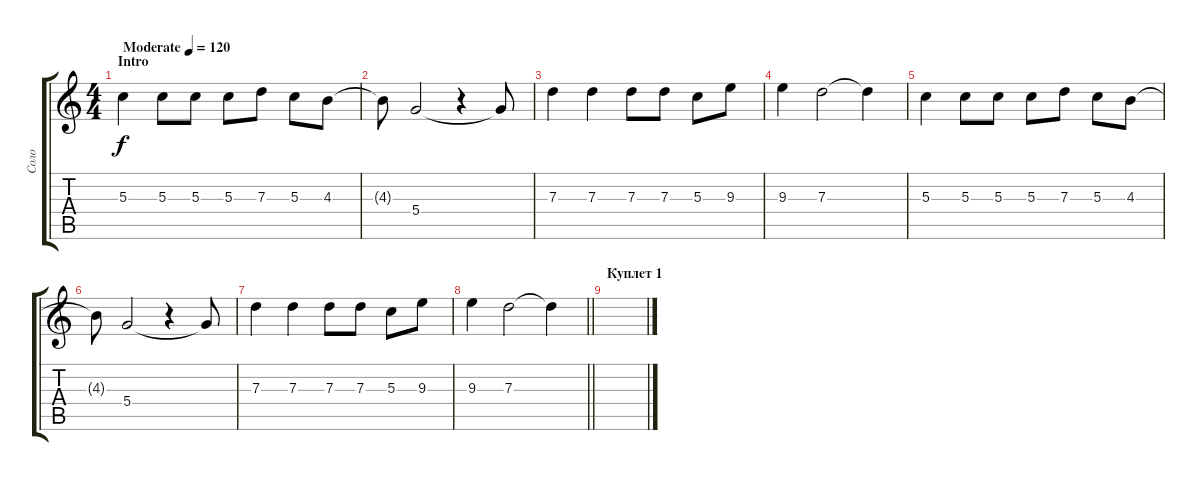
\track ("Соло" "Соло") {instrument electricguitarclean}
\staff {score tabs}
\tuning (E4 B3 G3 D3 A2 E2) {hide}
\ts (4 4)
\section ("" "Intro")
\tempo (120 "Moderate")
\clef g2
\ks c
5.3.4{dy f instrument electricguitarclean} 5.3.8 5.3.8 5.3.8 7.3.8 5.3.8 4.3.8 |
4.3{t}.8 5.4.2 r.4 5.4{t}.8 |
7.3.4 7.3.4 7.3.8 7.3.8 5.3.8 9.3.8 |
9.3.4 7.3.2 7.3{t}.4 |
5.3.4 5.3.8 5.3.8 5.3.8 7.3.8 5.3.8 4.3.8 |
4.3{t}.8 5.4.2 r.4 5.4{t}.8 |
7.3.4 7.3.4 7.3.8 7.3.8 5.3.8 9.3.8 |
\barLineRight lightlight
9.3.4 7.3.2 7.3{t}.4 |
\section ("" "Куплет 1")
